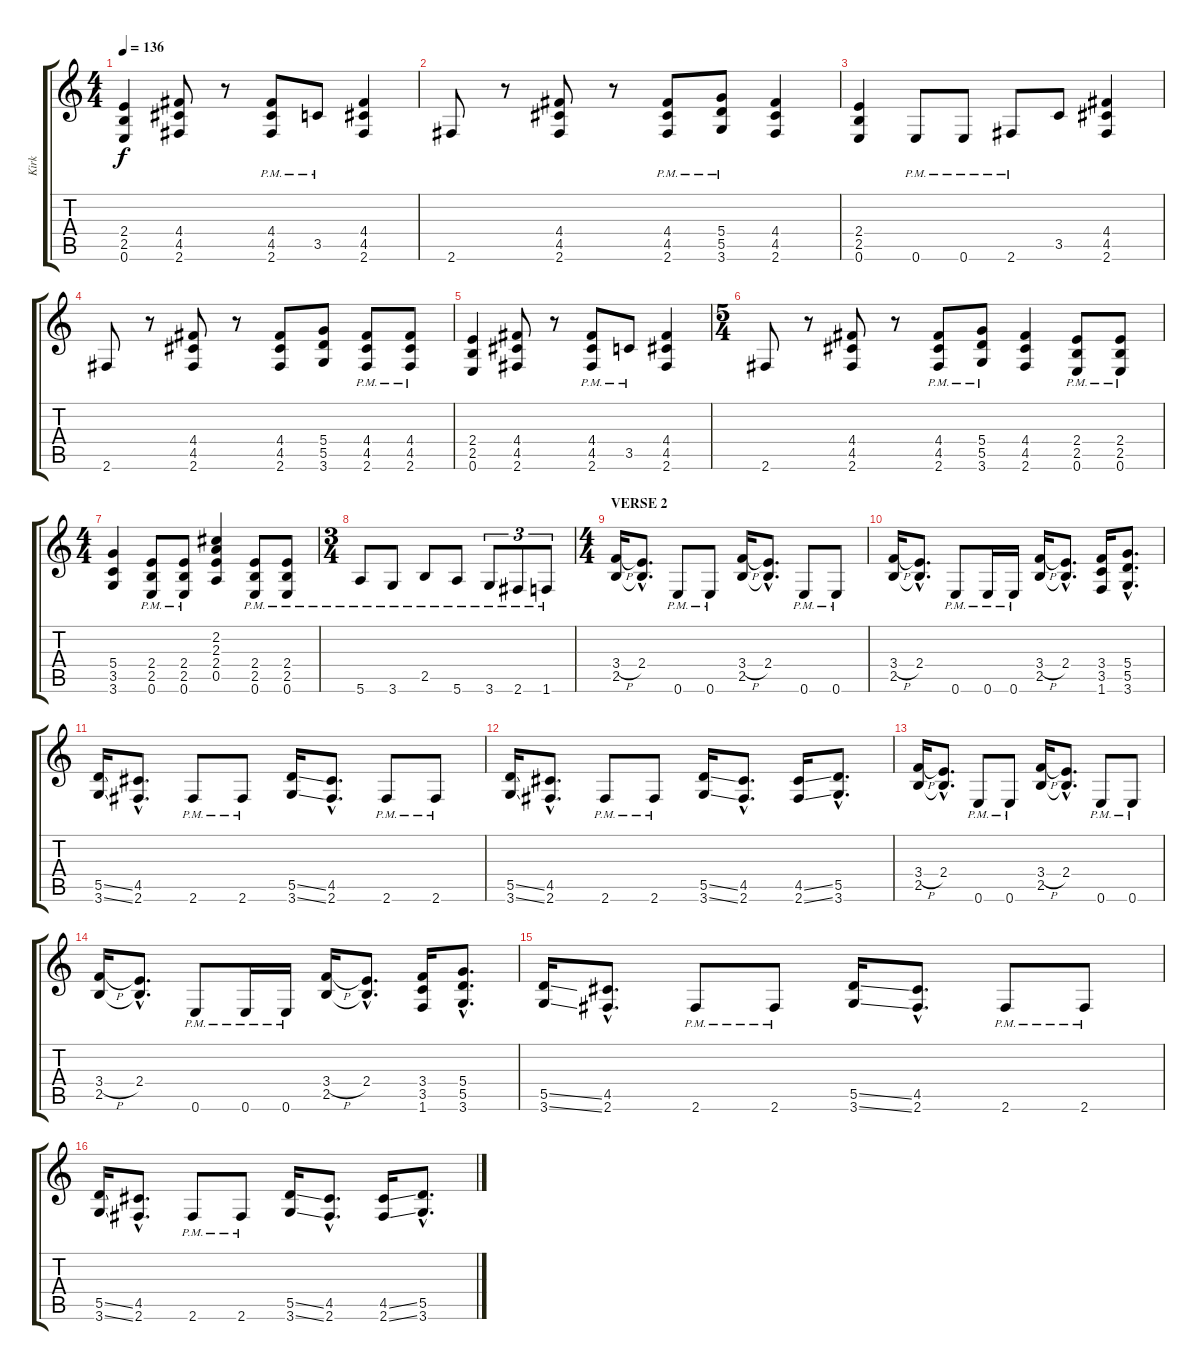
\track ("Kirk" "Kirk") {instrument distortionguitar}
\staff {score tabs}
\tuning (E4 B3 G3 D3 A2 E2) {hide}
\ts (4 4)
\tempo 136
\clef g2
\ks c
(2.4 2.5 0.6).4{dy f} (4.4 4.5 2.6).8 r.8 (4.4{pm} 4.5{pm} 2.6{pm}).8 3.5{pm}.8 (4.4 4.5 2.6).4 |
2.6.8 r.8 (4.4 4.5 2.6).8 r.8 (4.4{pm} 4.5{pm} 2.6{pm}).8 (5.4{pm} 5.5{pm} 3.6{pm}).8 (4.4 4.5 2.6).4 |
(2.4 2.5 0.6).4 0.6{pm}.8 0.6{pm}.8 2.6{pm}.8 3.5.8 (4.4 4.5 2.6).4 |
2.6.8 r.8 (4.4 4.5 2.6).8 r.8 (4.4 4.5 2.6).8 (5.4 5.5 3.6).8 (4.4{pm} 4.5{pm} 2.6{pm}).8 (4.4{pm} 4.5{pm} 2.6{pm}).8 |
(2.4 2.5 0.6).4 (4.4 4.5 2.6).8 r.8 (4.4{pm} 4.5{pm} 2.6{pm}).8 3.5{pm}.8 (4.4 4.5 2.6).4 |
\ts (5 4)
2.6.8 r.8 (4.4 4.5 2.6).8 r.8 (4.4{pm} 4.5{pm} 2.6{pm}).8 (5.4{pm} 5.5{pm} 3.6{pm}).8 (4.4 4.5 2.6).4 (2.4{pm} 2.5{pm} 0.6{pm}).8 (2.4{pm} 2.5{pm} 0.6{pm}).8 |
\ts (4 4)
(5.4 3.5 3.6).4 (2.4{pm} 2.5{pm} 0.6{pm}).8 (2.4{pm} 2.5{pm} 0.6{pm}).8 (2.2 2.3 2.4 0.5).4 (2.4{pm} 2.5{pm} 0.6{pm}).8 (2.4{pm} 2.5{pm} 0.6{pm}).8 |
\ts (3 4)
5.6{pm}.8 3.6{pm}.8 2.5{pm}.8 5.6{pm}.8 3.6{pm}.8{tu (3 2)} 2.6{pm}.8{tu (3 2)} 1.6{pm}.8{tu (3 2)} |
\ts (4 4)
\section ("" "VERSE 2")
(3.4{h} 2.5).16 (2.4{hac} 2.5{hac t}).8{d} 0.6{pm}.8 0.6{pm}.8 (3.4{h} 2.5).16 (2.4{hac} 2.5{hac t}).8{d} 0.6{pm}.8 0.6{pm}.8 |
(3.4{h} 2.5).16 (2.4{hac} 2.5{hac t}).8{d} 0.6{pm}.8 0.6{pm}.16 0.6{pm}.16 (3.4{h} 2.5).16 (2.4{hac} 2.5{hac t}).8{d} (3.4 3.5 1.6).16 (5.4{hac} 5.5{hac} 3.6{hac}).8{d} |
(5.5{ss} 3.6{ss}).16 (4.5{hac} 2.6{hac}).8{d} 2.6{pm}.8 2.6{pm}.8 (5.5{ss} 3.6{ss}).16 (4.5{hac} 2.6{hac}).8{d} 2.6{pm}.8 2.6{pm}.8 |
(5.5{ss} 3.6{ss}).16 (4.5{hac} 2.6{hac}).8{d} 2.6{pm}.8 2.6{pm}.8 (5.5{ss} 3.6{ss}).16 (4.5{hac} 2.6{hac}).8{d} (4.5{ss} 2.6{ss}).16 (5.5{hac} 3.6{hac}).8{d} |
(3.4{h} 2.5).16 (2.4{hac} 2.5{hac t}).8{d} 0.6{pm}.8 0.6{pm}.8 (3.4{h} 2.5).16 (2.4{hac} 2.5{hac t}).8{d} 0.6{pm}.8 0.6{pm}.8 |
(3.4{h} 2.5).16 (2.4{hac} 2.5{hac t}).8{d} 0.6{pm}.8 0.6{pm}.16 0.6{pm}.16 (3.4{h} 2.5).16 (2.4{hac} 2.5{hac t}).8{d} (3.4 3.5 1.6).16 (5.4{hac} 5.5{hac} 3.6{hac}).8{d} |
(5.5{ss} 3.6{ss}).16 (4.5{hac} 2.6{hac}).8{d} 2.6{pm}.8 2.6{pm}.8 (5.5{ss} 3.6{ss}).16 (4.5{hac} 2.6{hac}).8{d} 2.6{pm}.8 2.6{pm}.8 |
(5.5{ss} 3.6{ss}).16 (4.5{hac} 2.6{hac}).8{d} 2.6{pm}.8 2.6{pm}.8 (5.5{ss} 3.6{ss}).16 (4.5{hac} 2.6{hac}).8{d} (4.5{ss} 2.6{ss}).16 (5.5{hac} 3.6{hac}).8{d}
